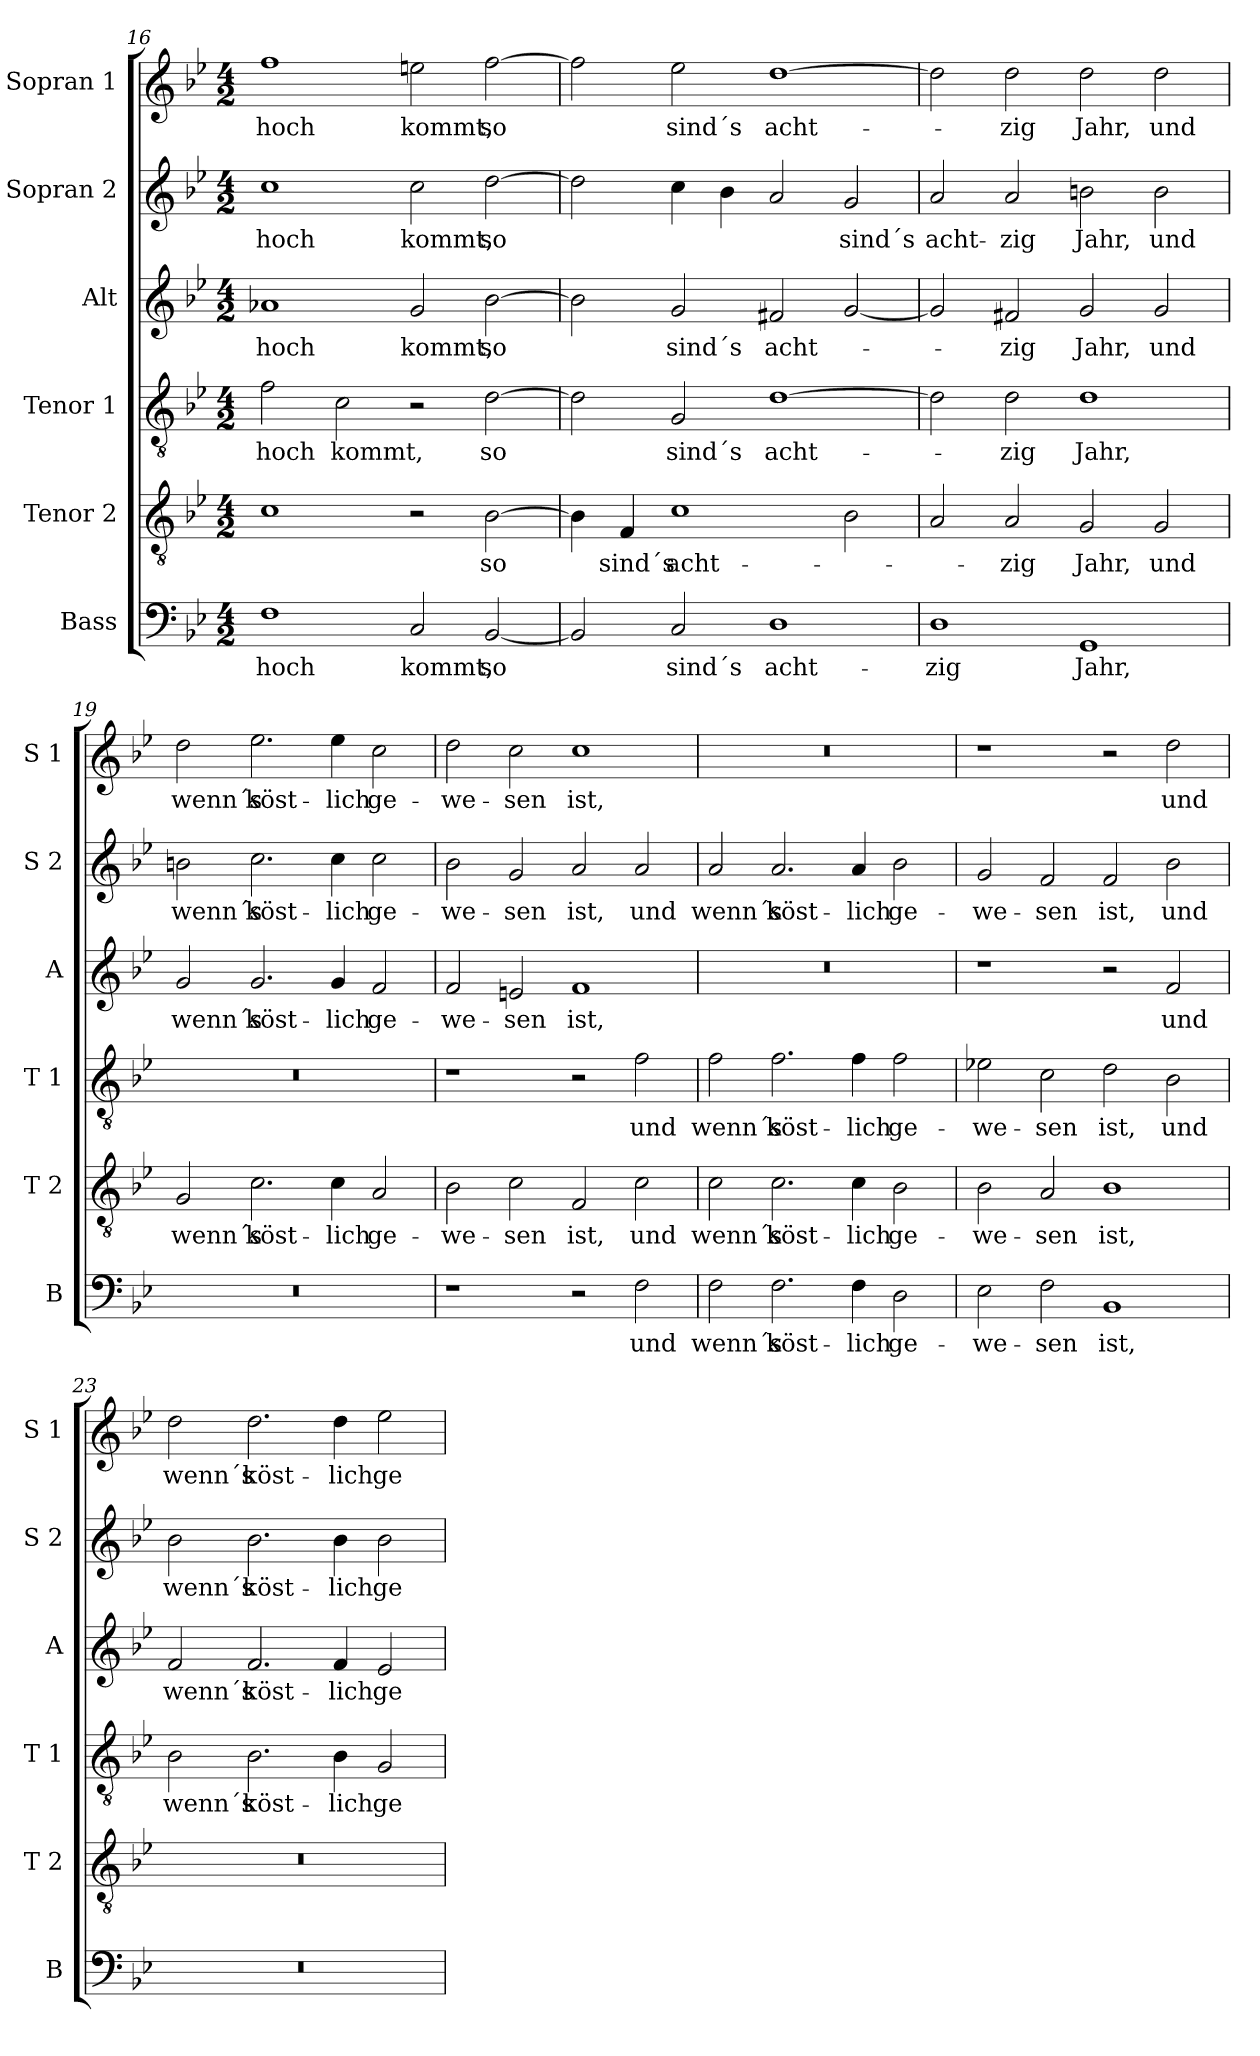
**kern	**text	**kern	**text	**kern	**text	**kern	**text	**kern	**text	**kern	**text
*part6	*part6	*part5	*part5	*part4	*part4	*part3	*part3	*part2	*part2	*part1	*part1
*staff6	*staff6	*staff5	*staff5	*staff4	*staff4	*staff3	*staff3	*staff2	*staff2	*staff1	*staff1
*I"Bass	*	*I"Tenor 2	*	*I"Tenor 1	*	*I"Alt	*	*I"Sopran 2	*	*I"Sopran 1	*
*I'B	*	*I'T 2	*	*I'T 1	*	*I'A	*	*I'S 2	*	*I'S 1	*
!!LO:PB:g=z
*clefF4	*	*clefGv2	*	*clefGv2	*	*clefG2	*	*clefG2	*	*clefG2	*
*k[b-e-]	*	*k[b-e-]	*	*k[b-e-]	*	*k[b-e-]	*	*k[b-e-]	*	*k[b-e-]	*
*M4/2	*	*M4/2	*	*M4/2	*	*M4/2	*	*M4/2	*	*M4/2	*
=16	=16	=16	=16	=16	=16	=16	=16	=16	=16	=16	=16
1F	hoch	1c	.	2f\	hoch	1a-X	hoch	1cc	hoch	1ff	hoch
.	.	.	.	2c\	kommt,	.	.	.	.	.	.
2C/	kommt,	2r	.	2r	.	2g/	kommt,	2cc\	kommt,	2een\	kommt,
[2BB-/	-so	[2B-\	so	[2d\	-so	[2b-\	-so	[2dd\	-so	[2ff\	-so
=17	=17	=17	=17	=17	=17	=17	=17	=17	=17	=17	=17
2BB-/]	.	4B-\]	.	2d\]	.	2b-\]	.	2dd\]	.	2ff\]	.
.	.	4F/	sind´s	.	.	.	.	.	.	.	.
2C/	sind´s	1c	acht-	2G/	sind´s	2g/	sind´s	4cc\	.	2ee-\	sind´s
.	.	.	.	.	.	.	.	4b-\	.	.	.
1D	acht-	.	.	[1d	acht-	2f#X/	acht-	2a/	.	[1dd	acht-
.	.	2B-\	.	.	.	[2g/	.	2g/	sind´s	.	.
=18	=18	=18	=18	=18	=18	=18	=18	=18	=18	=18	=18
1D	zig	2A/	.	2d\]	.	2g/]	.	2a/	acht-	2dd\]	.
.	.	2A/	-zig	2d\	-zig	2f#X/	-zig	2a/	zig	2dd\	-zig
1GG	Jahr,	2G/	Jahr,	1d	Jahr,	2g/	Jahr,	2bn\	Jahr,	2dd\	Jahr,
.	.	2G/	und	.	.	2g/	und	2b\	und	2dd\	und
=19	=19	=19	=19	=19	=19	=19	=19	=19	=19	=19	=19
0r	.	2G/	wenn´s	0r	.	2g/	wenn´s	2bn\	wenn´s	2dd\	wenn´s
.	.	2.c\	köst-	.	.	2.g/	köst-	2.cc\	köst-	2.ee-\	köst-
.	.	4c\	lich	.	.	4g/	lich	4cc\	lich	4ee-\	lich
.	.	2A/	ge-	.	.	2f/	ge-	2cc\	ge-	2cc\	ge-
=20	=20	=20	=20	=20	=20	=20	=20	=20	=20	=20	=20
1r	.	2B-\	we-	1r	.	2f/	we-	2b-\	we-	2dd\	we-
.	.	2c\	sen	.	.	2en/	sen	2g/	sen	2cc\	sen
2r	.	2F/	ist,	2r	.	1f	ist,	2a/	ist,	1cc	ist,
2F\	und	2c\	und	2f\	und	.	.	2a/	und	.	.
!!LO:LB:g=z
=21	=21	=21	=21	=21	=21	=21	=21	=21	=21	=21	=21
2F\	wenn´s	2c\	wenn´s	2f\	wenn´s	0r	.	2a/	wenn´s	0r	.
2.F\	köst-	2.c\	köst-	2.f\	köst-	.	.	2.a/	köst-	.	.
4F\	lich	4c\	lich	4f\	lich	.	.	4a/	lich	.	.
2D\	ge-	2B-\	ge-	2f\	ge-	.	.	2b-\	ge-	.	.
=22	=22	=22	=22	=22	=22	=22	=22	=22	=22	=22	=22
2E-\	we-	2B-\	we-	2e-X\	we-	1r	.	2g/	we-	1r	.
2F\	sen	2A/	sen	2c\	sen	.	.	2f/	sen	.	.
1BB-	ist,	1B-	ist,	2d\	ist,	2r	.	2f/	ist,	2r	.
.	.	.	.	2B-\	und	2f/	und	2b-\	und	2dd\	und
=23	=23	=23	=23	=23	=23	=23	=23	=23	=23	=23	=23
0r	.	0r	.	2B-\	wenn´s	2f/	wenn´s	2b-\	wenn´s	2dd\	wenn´s
.	.	.	.	2.B-\	köst-	2.f/	köst-	2.b-\	köst-	2.dd\	köst-
.	.	.	.	4B-\	lich	4f/	lich	4b-\	lich	4dd\	lich
.	.	.	.	2G/	ge-	2e-/	ge-	2b-\	ge-	2ee-\	ge-
=	=	=	=	=	=	=	=	=	=	=	=
*-	*-	*-	*-	*-	*-	*-	*-	*-	*-	*-	*-
